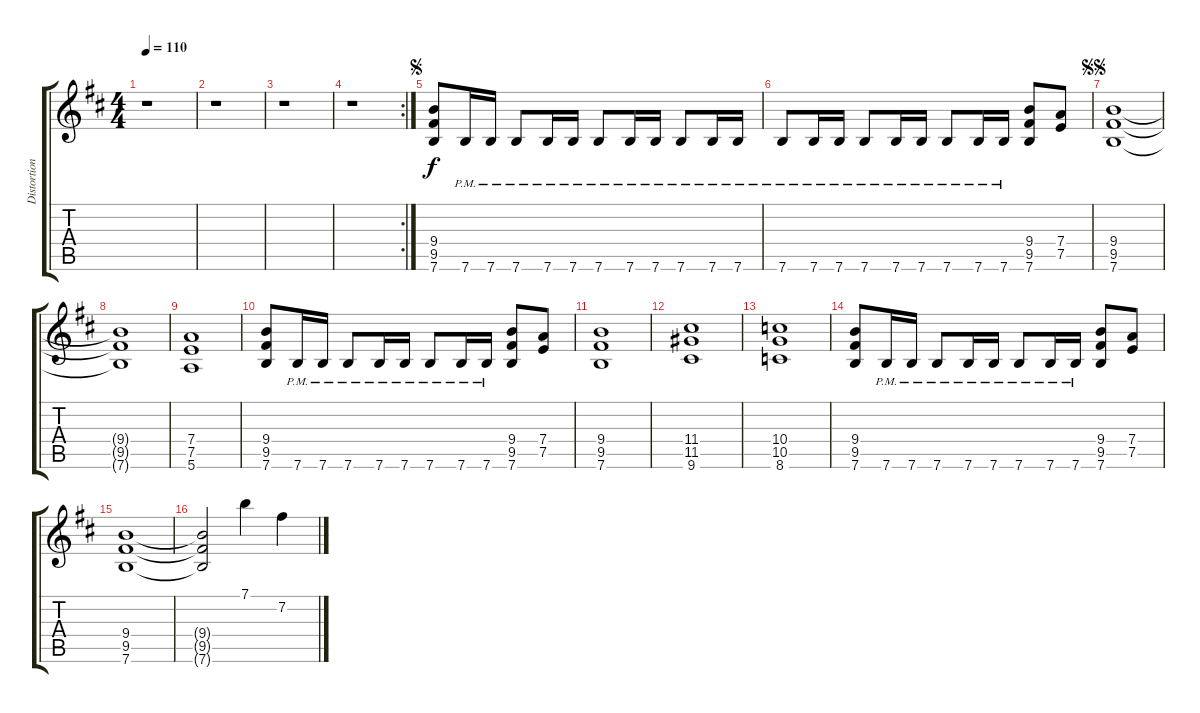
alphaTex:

\track ("Distortion Gtr" "Distortion") {instrument distortionguitar}
\staff {score tabs}
\tuning (E4 B3 G3 D3 A2 E2) {hide}
\ts (4 4)
\tempo 110
\clef g2
\ks d
r.1{dy f} |
r.1 |
r.1 |
\rc 2
r.1 |
\jump segno
(9.4 9.5 7.6).8 7.6{pm}.16 7.6{pm}.16 7.6{pm}.8 7.6{pm}.16 7.6{pm}.16 7.6{pm}.8 7.6{pm}.16 7.6{pm}.16 7.6{pm}.8 7.6{pm}.16 7.6{pm}.16 |
7.6{pm}.8 7.6{pm}.16 7.6{pm}.16 7.6{pm}.8 7.6{pm}.16 7.6{pm}.16 7.6{pm}.8 7.6{pm}.16 7.6{pm}.16 (9.4 9.5 7.6).8 (7.4 7.5).8 |
\jump segnosegno
(9.4 9.5 7.6).1 |
(9.4{t} 9.5{t} 7.6{t}).1 |
(7.4 7.5 5.6).1 |
(9.4 9.5 7.6).8 7.6{pm}.16 7.6{pm}.16 7.6{pm}.8 7.6{pm}.16 7.6{pm}.16 7.6{pm}.8 7.6{pm}.16 7.6{pm}.16 (9.4 9.5 7.6).8 (7.4 7.5).8 |
(9.4 9.5 7.6).1 |
(11.4 11.5 9.6).1 |
(10.4 10.5 8.6).1 |
(9.4 9.5 7.6).8 7.6{pm}.16 7.6{pm}.16 7.6{pm}.8 7.6{pm}.16 7.6{pm}.16 7.6{pm}.8 7.6{pm}.16 7.6{pm}.16 (9.4 9.5 7.6).8 (7.4 7.5).8 |
(9.4 9.5 7.6).1 |
(9.4{t} 9.5{t} 7.6{t}).2 7.1.4 7.2.4
